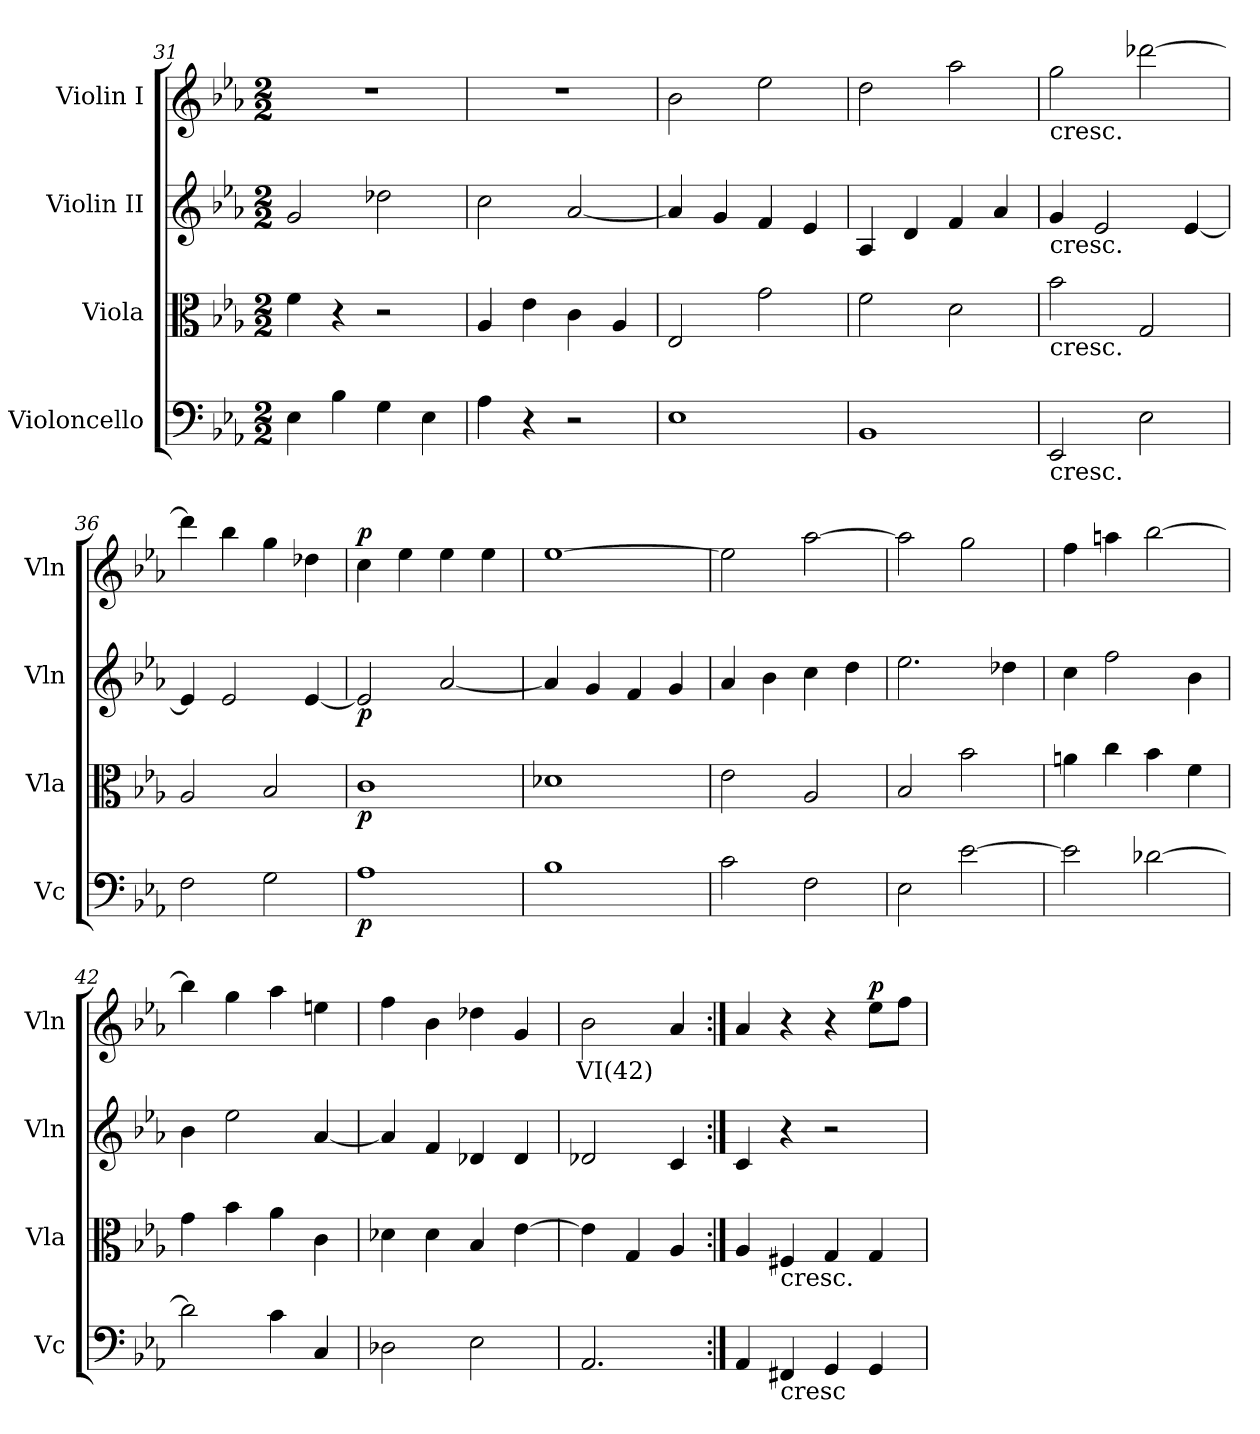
**kern	**dynam	**kern	**dynam	**kern	**dynam	**kern	**text	**dynam
*part4	*part4	*part3	*part3	*part2	*part2	*part1	*part1	*part1
*staff4	*staff4	*staff3	*staff3	*staff2	*staff2	*staff1	*staff1	*staff1
*I"Violoncello	*	*I"Viola	*	*I"Violin II	*	*I"Violin I	*	*
*I'Vc	*	*I'Vla	*	*I'Vln	*	*I'Vln	*	*
*clefF4	*	*clefC3	*	*clefG2	*	*clefG2	*	*
*k[b-e-a-]	*	*k[b-e-a-]	*	*k[b-e-a-]	*	*k[b-e-a-]	*	*
*M2/2	*	*M2/2	*	*M2/2	*	*M2/2	*	*
=31	=31	=31	=31	=31	=31	=31	=31	=31
4E-\	.	4f\	.	2g/	.	1r	.	.
4B-\	.	4r	.	.	.	.	.	.
4G\	.	2r	.	2dd-X\	.	.	.	.
4E-\	.	.	.	.	.	.	.	.
=32	=32	=32	=32	=32	=32	=32	=32	=32
4A-\	.	4A-/	.	2cc\	.	1r	.	.
4r	.	4e-\	.	.	.	.	.	.
2r	.	4c\	.	[2a-/	.	.	.	.
.	.	4A-/	.	.	.	.	.	.
=33	=33	=33	=33	=33	=33	=33	=33	=33
1E-	.	2E-/	.	4a-/]	.	2b-\	.	.
.	.	.	.	4g/	.	.	.	.
.	.	2g\	.	4f/	.	2ee-\	.	.
.	.	.	.	4e-/	.	.	.	.
!!LO:LB:g=z
=34	=34	=34	=34	=34	=34	=34	=34	=34
1BB-	.	2f\	.	4A-/	.	2dd\	.	.
.	.	.	.	4d/	.	.	.	.
.	.	2d\	.	4f/	.	2aa-\	.	.
.	.	.	.	4a-/	.	.	.	.
=35	=35	=35	=35	=35	=35	=35	=35	=35
!	!	!	!	!	!	!LO:TX:b:t=cresc.	!	!
!	!	!	!	!LO:TX:b:t=cresc.	!	!	!	!
!	!	!LO:TX:b:t=cresc.	!	!	!	!	!	!
!LO:TX:b:t=cresc.	!	!	!	!	!	!	!	!
2EE-/	.	2b-\	.	4g/	.	2gg\	.	.
.	.	.	.	2e-/	.	.	.	.
2E-\	.	2G/	.	.	.	[2ddd-X\	.	.
.	.	.	.	[4e-/	.	.	.	.
=36	=36	=36	=36	=36	=36	=36	=36	=36
2F\	.	2A-/	.	4e-/]	.	4ddd-\]	.	.
.	.	.	.	2e-/	.	4bb-\	.	.
2G\	.	2B-/	.	.	.	4gg\	.	.
.	.	.	.	[4e-/	.	4dd-X\	.	.
=37	=37	=37	=37	=37	=37	=37	=37	=37
!	!LO:DY:b	!	!LO:DY:b	!	!LO:DY:b	!	!	!LO:DY:b
1A-	p	1c	p	2e-/]	p	4cc\	.	p
.	.	.	.	.	.	4ee-\	.	.
.	.	.	.	[2a-/	.	4ee-\	.	.
.	.	.	.	.	.	4ee-\	.	.
=38	=38	=38	=38	=38	=38	=38	=38	=38
1B-	.	1d-X	.	4a-/]	.	[1ee-	.	.
.	.	.	.	4g/	.	.	.	.
.	.	.	.	4f/	.	.	.	.
.	.	.	.	4g/	.	.	.	.
!!LO:PB:g=z
=39	=39	=39	=39	=39	=39	=39	=39	=39
2c\	.	2e-\	.	4a-/	.	2ee-\]	.	.
.	.	.	.	4b-\	.	.	.	.
2F\	.	2A-/	.	4cc\	.	[2aa-\	.	.
.	.	.	.	4dd\	.	.	.	.
=40	=40	=40	=40	=40	=40	=40	=40	=40
2E-\	.	2B-/	.	2.ee-\	.	2aa-\]	.	.
[2e-\	.	2b-\	.	.	.	2gg\	.	.
.	.	.	.	4dd-X\	.	.	.	.
=41	=41	=41	=41	=41	=41	=41	=41	=41
2e-\]	.	4an\	.	4cc\	.	4ff\	.	.
.	.	4cc\	.	2ff\	.	4aan\	.	.
[2d-X\	.	4b-\	.	.	.	[2bb-\	.	.
.	.	4f\	.	4b-\	.	.	.	.
=42	=42	=42	=42	=42	=42	=42	=42	=42
2d-\]	.	4g\	.	4b-\	.	4bb-\]	.	.
.	.	4b-\	.	2ee-\	.	4gg\	.	.
4c\	.	4a-\	.	.	.	4aa-\	.	.
4C/	.	4c\	.	[4a-/	.	4een\	.	.
=43	=43	=43	=43	=43	=43	=43	=43	=43
2D-X\	.	4d-X\	.	4a-/]	.	4ff\	.	.
.	.	4d-\	.	4f/	.	4b-\	.	.
2E-\	.	4B-/	.	4d-X/	.	4dd-X\	.	.
.	.	[4e-\	.	4d-/	.	4g/	.	.
!!LO:PB:g=z
=44	=44	=44	=44	=44	=44	=44	=44	=44
2.AA-/	.	4e-\]	.	2d-X/	.	2b-\	VI(42)	.
.	.	4G/	.	.	.	.	.	.
.	.	4A-/	.	4c/	.	4a-/	.	.
=45:|!	=45:|!	=45:|!	=45:|!	=45:|!	=45:|!	=45:|!	=45:|!	=45:|!
4AA-/	.	4A-/	.	4c/	.	4a-/	.	.
!	!	!LO:TX:b:t=cresc.	!	!	!	!	!	!
!LO:TX:b:t=cresc	!	!	!	!	!	!	!	!
4FF#X/	.	4F#X/	.	4r	.	4r	.	.
4GG/	.	4G/	.	2r	.	4r	.	.
!	!	!	!	!	!	!	!	!LO:DY:b
4GG/	.	4G/	.	.	.	8ee-\L	.	p
.	.	.	.	.	.	8ff\J	.	.
=	=	=	=	=	=	=	=	=
*-	*-	*-	*-	*-	*-	*-	*-	*-
